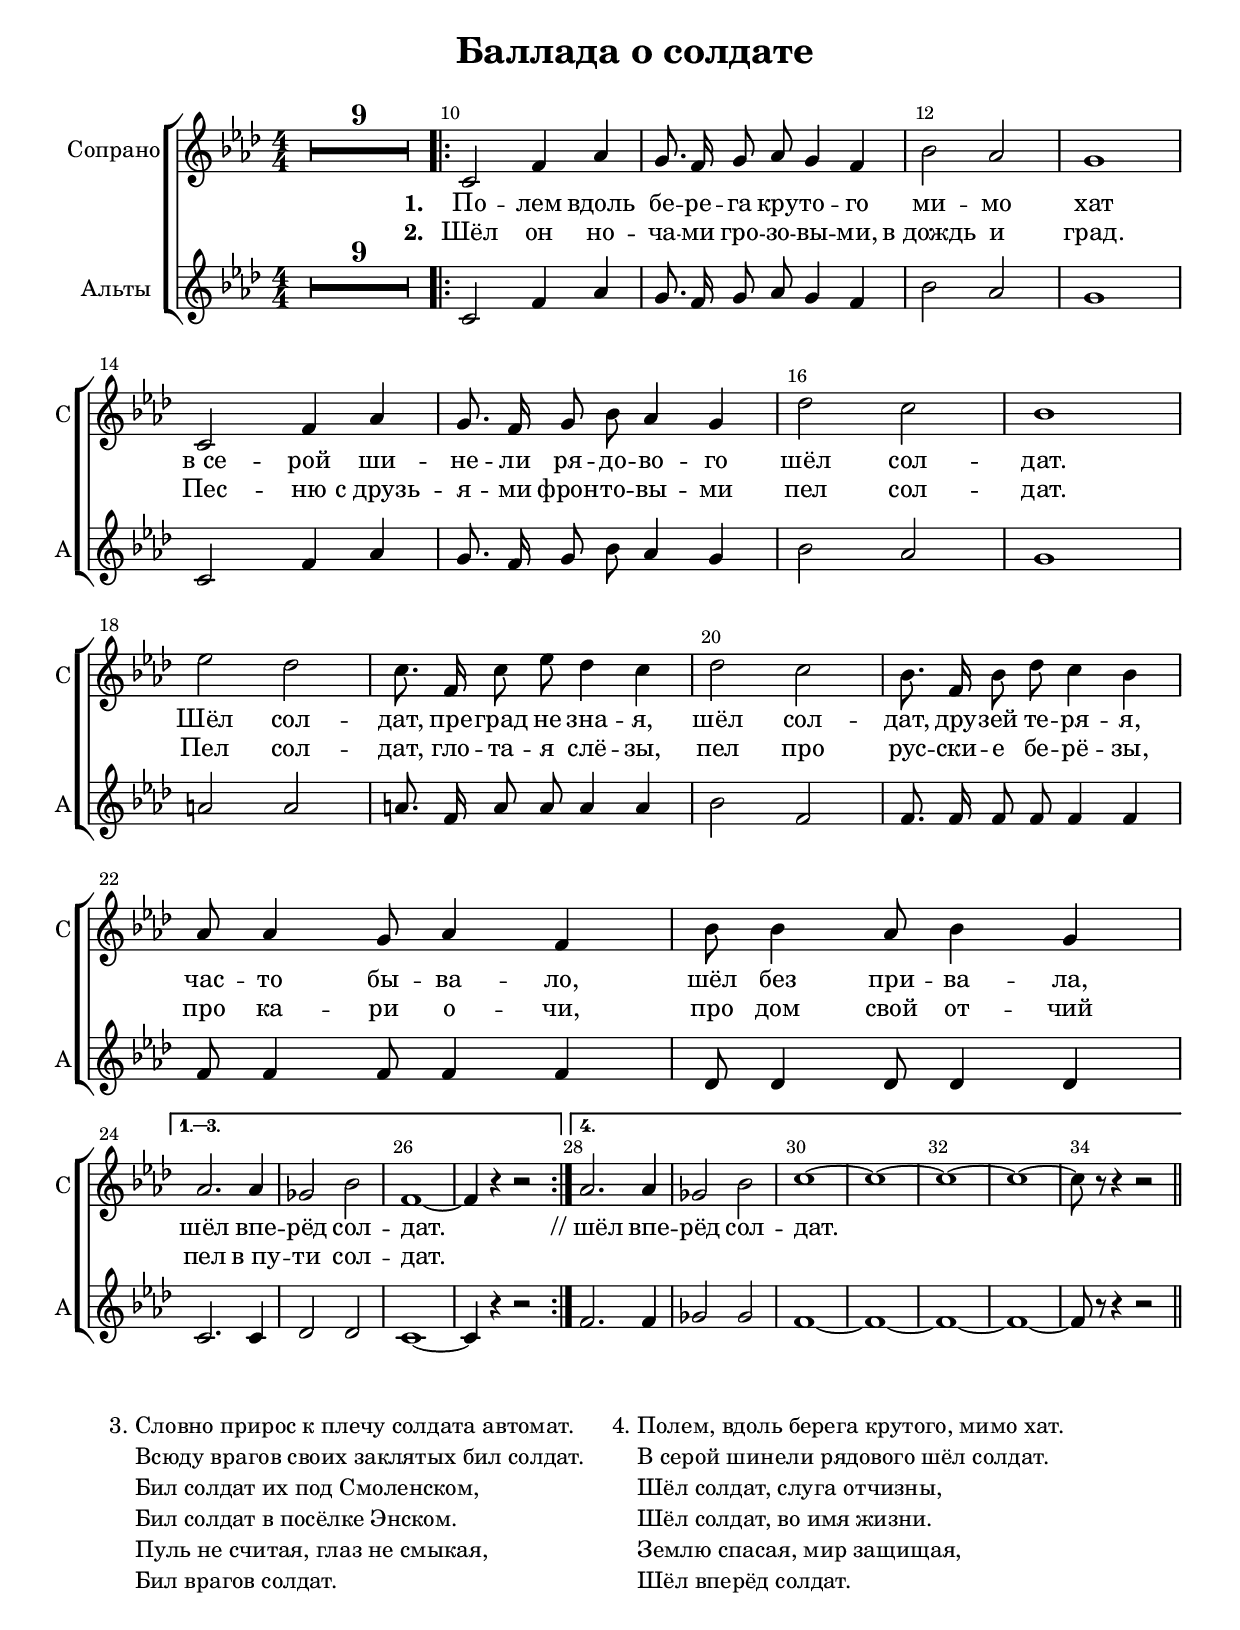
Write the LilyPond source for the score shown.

\version "2.20.0"

% закомментируйте строку ниже, чтобы получался pdf с навигацией
%#(ly:set-option 'point-and-click #f)
#(ly:set-option 'midi-extension "mid")
#(set-default-paper-size "a4")
%#(set-global-staff-size 18)

\header {
  title = "Баллада о солдате"
  subtitle = " "
%  composer = "М. Матвеев"
%  poet = "Слова Е. Руженцева"
  % Удалить строку версии LilyPond 
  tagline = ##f
}

global = {
  \key f \minor
  \time 4/4
  \numericTimeSignature
  \autoBeamOff
      \set Score.skipBars = ##t
    \override MultiMeasureRest.expand-limit = #1
}

%make visible number of every 2-nd bar
secondbar = {
  \override Score.BarNumber.break-visibility = #end-of-line-invisible
  \override Score.BarNumber.X-offset = #1
  \override Score.BarNumber.self-alignment-X = #LEFT
  \set Score.barNumberVisibility = #(every-nth-bar-number-visible 2)
}

%use this as temporary line break
abr = { \break }

% uncommend next line when finished
%abr = {}

%once hide accidental (runaround for cadenza
nat = { \once \hide Accidental }

sopvoice = \relative c' {
  \global
  \dynamicUp
  \secondbar  
  
  R1*9
  \repeat volta 4 {
  c2 f4 as |
  g8. f16 g8 as g4 f |
  bes2 as |
  g1 | \abr
  c,2 f4 as |
  g8. f16 g8 bes as4 g |
  des'2 c |
  bes1 |
  \abr es2 des | 
  
  c8. f,16 c'8 es des4 c |
  des2 c |
  bes8. f16 bes8 des c4 bes |
  \abr as8 as4 g8 as4 f |
  bes8 bes4 as8 bes4 g | \abr
  }
  \alternative {
    {
  as2. as4 | 
  
   ges2 bes |
  
  f1~ |
  f4 r r2 |
    }
    {
      as2. as4 |
      ges2 bes |
      c1~ |
      c~ |
      c~ |
      c~ |
      c8 r r4 r2
    }
  }
  
 \bar "||"
}

altvoice = \relative c' {
  \global
  \dynamicDown  
  
  R1*9
  \repeat volta 4 {
  c2 f4 as |
  g8. f16 g8 as g4 f |
  bes2 as |
  g1 |
  c,2 f4 as |
  g8. f16 g8 bes as4 g |
  bes2 as |
  g1 |
  a2 a |
  
  a8. f16 a8 a a4 a |
  bes2 f |
  f8. f16 f8 f f4 f |
  f8 f4 f8 f4 f |
  des8 des4 des8 des4 des |
  
  }
  \alternative {
    {
      c2. c4 |
  
  des2 des |
   c1~ c4 r r2 |
    }
    {
      f2. f4 |
      ges2 ges |
      f1~ |
      f~ |
      f~ |
      f~ |
      f8 r r4 r2 
    }
  }
      
  
  
  \bar "||"
}



lyricscore = \lyricmode {
  \repeat volta 4 {
  \set stanza = "1. " По -- лем вдоль бе -- ре -- га кру -- то -- го
  ми -- мо хат
  в_се -- рой ши -- не -- ли ря -- до -- во -- го
  шёл сол -- дат.
  Шёл сол -- дат, пре -- град не зна -- я,
  шёл сол -- дат, дру -- зей те -- ря -- я, 
  час -- то бы -- ва -- ло, шёл без при -- ва -- ла,
  }
  \alternative { {
  шёл впе -- рёд сол -- дат.
                 }
                 {
  //_шёл впе -- рёд сол -- дат.
                 }
  }
}

lyricscorea = \lyricmode {
  \set stanza = "2. " Шёл он но -- ча -- ми гро -- зо -- вы -- ми, в_дождь и град.
  Пес -- ню с_друзь -- я -- ми фрон -- то -- вы -- ми пел сол -- дат.
  Пел сол -- дат, гло -- та -- я слё -- зы,
  пел про рус -- ски -- е бе -- рё -- зы,
  про ка -- ри о -- чи,
  про дом свой от -- чий
  пел в_пу -- ти сол -- дат.
  
}


\bookpart {
  \paper {
    top-margin = 15
    left-margin = 15
    right-margin = 10
    bottom-margin = 15
    indent = 15
    
    ragged-last-bottom = ##f
  }
  \score {
 %     \transpose es f {
    \new ChoirStaff <<
      \new Staff = "upstaff" \with {
        instrumentName = "Сопрано"
        shortInstrumentName = "С"
      } <<
        \new Voice = "soprano" { \oneVoice \sopvoice }
      >> 
      
      \new Lyrics \lyricsto "soprano" { \lyricscore }
       \new Lyrics \lyricsto "soprano" { \lyricscorea }
      
     \new Staff = "downlstaff" \with {
        instrumentName = "Альты"
        shortInstrumentName = "А"
      } <<
        \new Voice  = "alto" { \oneVoice \altvoice }
      >> 
      
           

      
      % or: \new Lyrics \lyricsto "soprano" { \lyricscore }
      % alternative lyrics above up staff
      %\new Lyrics \with {alignAboveContext = "upstaff"} \lyricsto "soprano" \lyricst
    >>
 %     }  % transposeµ
    \layout { 
      \context {
        \Score
%         \override BarNumber.break-visibility = #end-of-line-invisible
%          \override BarNumber.self-alignment-X = #LEFT
%          \override BarNumber.stencil  = #(make-stencil-boxer 0.1 0.25 ly:text-interface::print)
%          barNumberVisibility = #all-bar-numbers-visible
%          barNumberVisibility = #(every-nth-bar-number-visible 2)
}
      \context {
        \Staff
        \accidentalStyle modern-voice-cautionary
        % удаляем обозначение темпа из общего плана
        %  \remove "Time_signature_engraver"
        %  \remove "Bar_number_engraver"
        %\RemoveEmptyStaves
        %\override VerticalAxisGroup.remove-first = ##t
      }
      %Metronome_mark_engraver
    }
  }
  
       \markup {
       \hspace #2
       \column { 3. }
       \column { \line { Словно прирос к плечу солдата автомат. }
       \line { Всюду врагов своих заклятых бил солдат. }
       \line { Бил солдат их под Смоленском, }
       \line { Бил солдат в посёлке Энском. }
       \line { Пуль не считая, глаз не смыкая, } 
       \line { Бил врагов солдат. }
}
          
       \hspace #2
       \column { 4. }
       \column { \line { Полем, вдоль берега крутого, мимо хат. }
       \line { В серой шинели рядового шёл солдат. }
       \line { Шёл солдат, слуга отчизны, }
       \line { Шёл солдат, во имя жизни. }
       \line { Землю спасая, мир защищая, } 
       \line { Шёл вперёд солдат. } }
      }
      

  
}

\bookpart {
  \score {
    \unfoldRepeats
 %     \transpose es f {
    \new ChoirStaff <<
      \new Staff = "upstaff" \with {
        instrumentName = "Хор"
        shortInstrumentName = "Х"
        midiInstrument = "voice oohs"
      } <<
        \new Voice = "soprano" { \voiceOne \sopvoice }
        \new Voice  = "alto" { \voiceTwo \altvoice }
      >> 
      
      \new Lyrics \lyricsto "soprano" { \lyricscore }
      
    >>
%      }  % transposeµ
    \midi {
      \tempo 4=90
    }
  }
}
